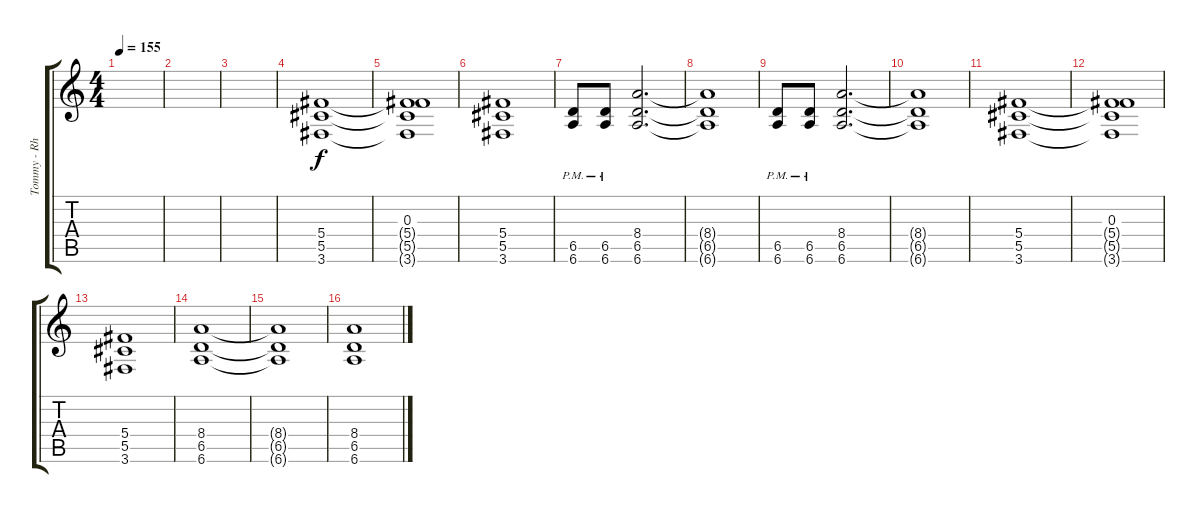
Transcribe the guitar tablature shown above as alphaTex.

\track ("Tommy - Rhythm Guitar" "Tommy - Rh") {instrument distortionguitar}
\staff {score tabs}
\tuning (Eb4 Bb3 Gb3 Db3 Ab2 Eb2) {hide}
\ts (4 4)
\tempo 155
\clef g2
\ks c
|
|
|
(5.4 5.5 3.6).1 |
(0.3 5.4{t} 5.5{t} 3.6{t}).1 |
(5.4 5.5 3.6).1 |
(6.5{pm} 6.6{pm}).8 (6.5{pm} 6.6{pm}).8 (8.4 6.5 6.6).2{d} |
(8.4{t} 6.5{t} 6.6{t}).1 |
(6.5{pm} 6.6{pm}).8 (6.5{pm} 6.6{pm}).8 (8.4 6.5 6.6).2{d} |
(8.4{t} 6.5{t} 6.6{t}).1 |
(5.4 5.5 3.6).1 |
(0.3 5.4{t} 5.5{t} 3.6{t}).1 |
(5.4 5.5 3.6).1 |
(8.4 6.5 6.6).1 |
(8.4{t} 6.5{t} 6.6{t}).1 |
(8.4 6.5 6.6).1
